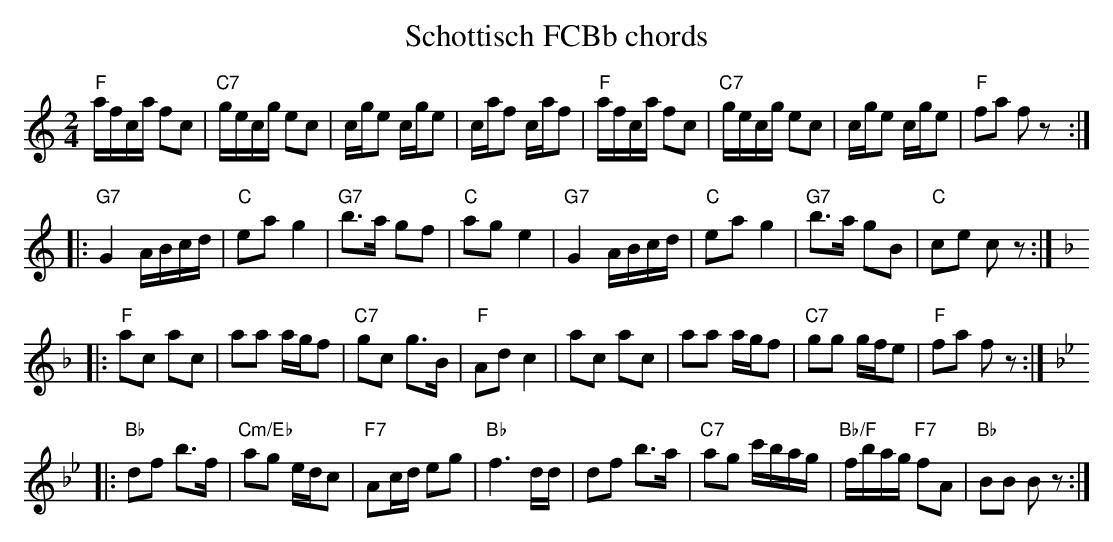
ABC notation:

X:1
T: Schottisch FCBb chords
M:2/4
L:1/16
K:C %%MIDI gchordon
"F"afca f2c2 | "C7"gecg e2c2 | cge2 cge2 | caf2 caf2 | "F"afca f2c2 | "C7"gecg e2c2 | cge2 cge2 | "F"f2a2 f2 z2 :|
|: "G7"G4 ABcd | [L:1/8] "C"ea g2 | "G7"b>a gf | "C"ag e2 | "G7"G2 A/B/c/d/ | "C"ea g2 | "G7"b>a gB | "C"ce c z :|
K:F
|: "F"ac ac | aa a/g/f | "C7"gc g>B | "F"Ad c2 | ac ac | aa a/g/f | "C7"gg g/f/e | "F"fa f z :|
K:Bb
|: "Bb"df b>f | "Cm/Eb"ag e/d/c | "F7"Ac/d/ eg | "Bb"f3 d/d/ | df b>a | "C7"ag [L:1/16] c'bag | "Bb/F"fbag "F7"f2A2 | "Bb"B2B2 B2 z2 :|
